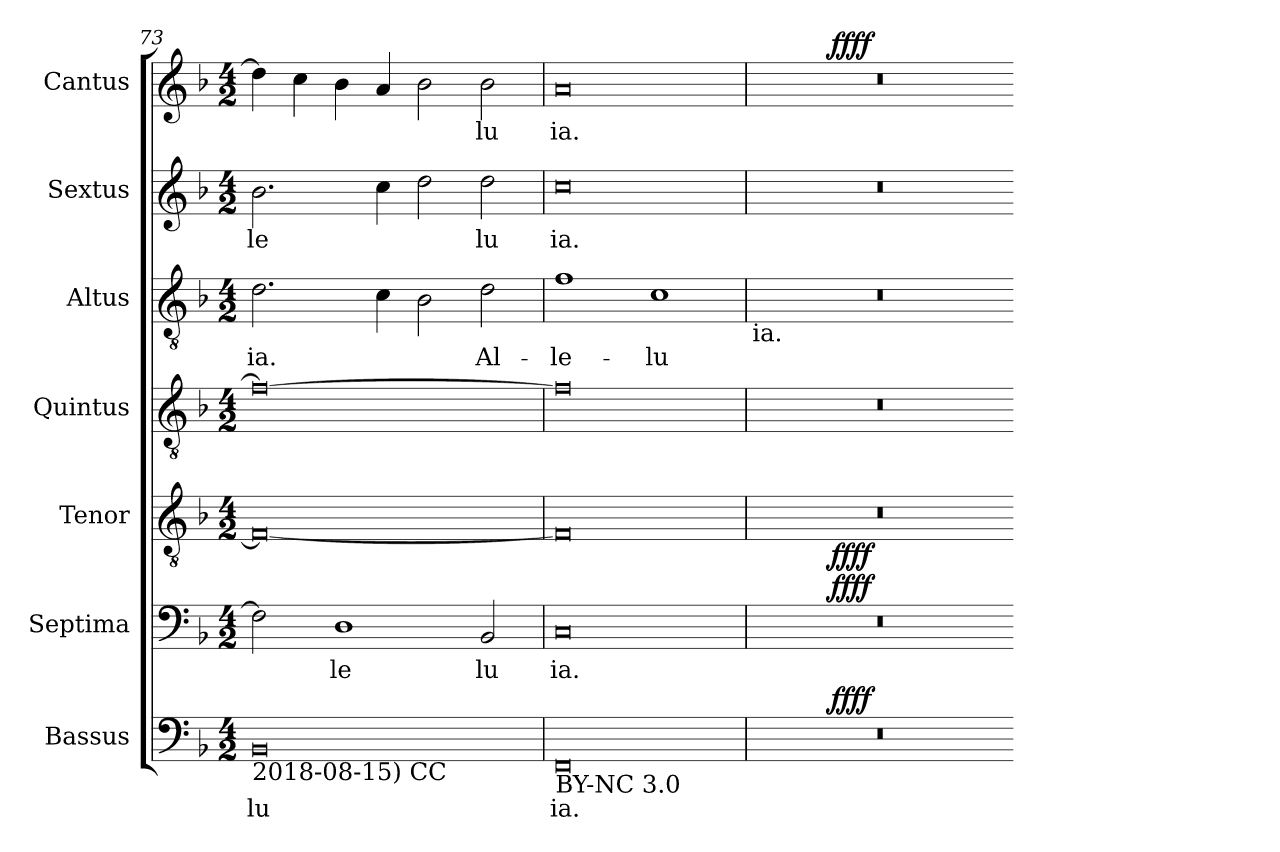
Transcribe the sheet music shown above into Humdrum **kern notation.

**kern	**text	**dynam	**kern	**text	**dynam	**kern	**dynam	**kern	**kern	**text	**kern	**text	**kern	**text	**dynam
*part7	*part7	*part7	*part6	*part6	*part6	*part5	*part5	*part4	*part3	*part3	*part2	*part2	*part1	*part1	*part1
*staff7	*staff7	*staff7	*staff6	*staff6	*staff6	*staff5	*staff5	*staff4	*staff3	*staff3	*staff2	*staff2	*staff1	*staff1	*staff1
*I"Bassus	*	*	*I"Septima	*	*	*I"Tenor	*	*I"Quintus	*I"Altus	*	*I"Sextus	*	*I"Cantus	*	*
*clefF4	*	*	*clefF4	*	*	*clefGv2	*	*clefGv2	*clefGv2	*	*clefG2	*	*clefG2	*	*
*ITrd-3c-5	*	*	*ITrd-3c-5	*	*	*	*	*ITrd-3c-5	*ITrd-3c-5	*	*ITrd-3c-5	*	*ITrd-3c-5	*	*
*k[b-e-]	*	*	*k[b-e-]	*	*	*k[b-]	*	*k[b-e-]	*k[b-e-]	*	*k[b-e-]	*	*k[b-e-]	*	*
*B-:	*	*	*B-:	*	*	*F:	*	*B-:	*B-:	*	*B-:	*	*B-:	*	*
*M4/2	*	*	*M4/2	*	*	*M4/2	*	*M4/2	*M4/2	*	*M4/2	*	*M4/2	*	*
=73	=73	=73	=73	=73	=73	=73	=73	=73	=73	=73	=73	=73	=73	=73	=73
!LO:TX:b:t=2018-08-15) CC	!	!	!	!	!	!	!	!	!	!	!	!	!	!	!
!	!LO:LY:b:cj	!	!	!	!	!	!	!	!	!LO:LY:b:cj	!	!LO:LY:b:cj	!	!	!
0E-	lu	.	2B-\]	.	.	0F_<	.	0b-_>	2.g\	-ia.	2.ee-\	le	4gg\]	.	.
.	.	.	.	.	.	.	.	.	.	.	.	.	4ff\	.	.
!	!	!	!	!LO:LY:b:cj	!	!	!	!	!	!	!	!	!	!	!
.	.	.	1G	le	.	.	.	.	.	.	.	.	4ee-\	.	.
.	.	.	.	.	.	.	.	.	4f\	.	4ff\	.	4dd/	.	.
.	.	.	.	.	.	.	.	.	2e-\	.	2gg\	.	2ee-\	.	.
!	!	!	!	!LO:LY:b:cj	!	!	!	!	!	!LO:LY:b:cj	!	!LO:LY:b:cj	!	!LO:LY:b:cj	!
.	.	.	2E-/	lu	.	.	.	.	2g\	Al-	2gg\	lu	2ee-\	lu	.
=74	=74	=74	=74	=74	=74	=74	=74	=74	=74	=74	=74	=74	=74	=74	=74
!LO:TX:b:t=BY-NC 3.0	!	!	!	!	!	!	!	!	!	!	!	!	!	!	!
!	!LO:LY:b:cj	!	!	!LO:LY:b:cj	!	!	!	!	!	!LO:LY:b:cj	!	!LO:LY:b:cj	!	!LO:LY:b:cj	!
0BB-	ia.	.	0F	ia.	.	0F]	.	0b-]	1b-	-le-	0ff	ia.	0dd	ia.	.
!	!	!	!	!	!	!	!	!	!	!LO:LY:b:cj	!	!	!	!	!
.	.	.	.	.	.	.	.	.	1f	-lu-	.	.	.	.	.
=75	=75	=75	=75	=75	=75	=75	=75	=75	=75	=75	=75	=75	=75	=75	=75
*^	*	*	*^	*	*	*^	*	*	*	*	*	*	*^	*	*
!	!	!	!	!	!	!	!	!	!	!	!	!LO:TX:b:t=ia.	!	!	!	!	!	!	!
0r	4ryy	.	.	0r	4ryy	.	.	0r	4ryy	.	0r	0r	.	0r	.	0r	4ryy	.	.
.	8ryy	.	.	.	8ryy	.	.	.	8ryy	.	.	.	.	.	.	.	8ryy	.	.
.	32ryy	.	.	.	32ryy	.	.	.	32ryy	.	.	.	.	.	.	.	32ryy	.	.
!	!	!	!LO:DY:b	!	!	!	!LO:DY:b	!	!	!LO:DY:b	!	!	!	!	!	!	!	!	!LO:DY:b
.	1ryy	.	ffff	.	1ryy	.	ffff	.	1ryy	ffff	.	.	.	.	.	.	1ryy	.	ffff
.	2ryy	.	.	.	2ryy	.	.	.	2ryy	.	.	.	.	.	.	.	2ryy	.	.
.	16.ryy	.	.	.	16.ryy	.	.	.	16.ryy	.	.	.	.	.	.	.	16.ryy	.	.
*v	*v	*	*	*	*	*	*	*v	*v	*	*	*	*	*	*	*v	*v	*	*
*	*	*	*v	*v	*	*	*	*	*	*	*	*	*	*	*	*
=	==	==	=	==	==	=	==	=	=	==	=	==	==	==	==
*-	*-	*-	*-	*-	*-	*-	*-	*-	*-	*-	*-	*-	*-	*-	*-
